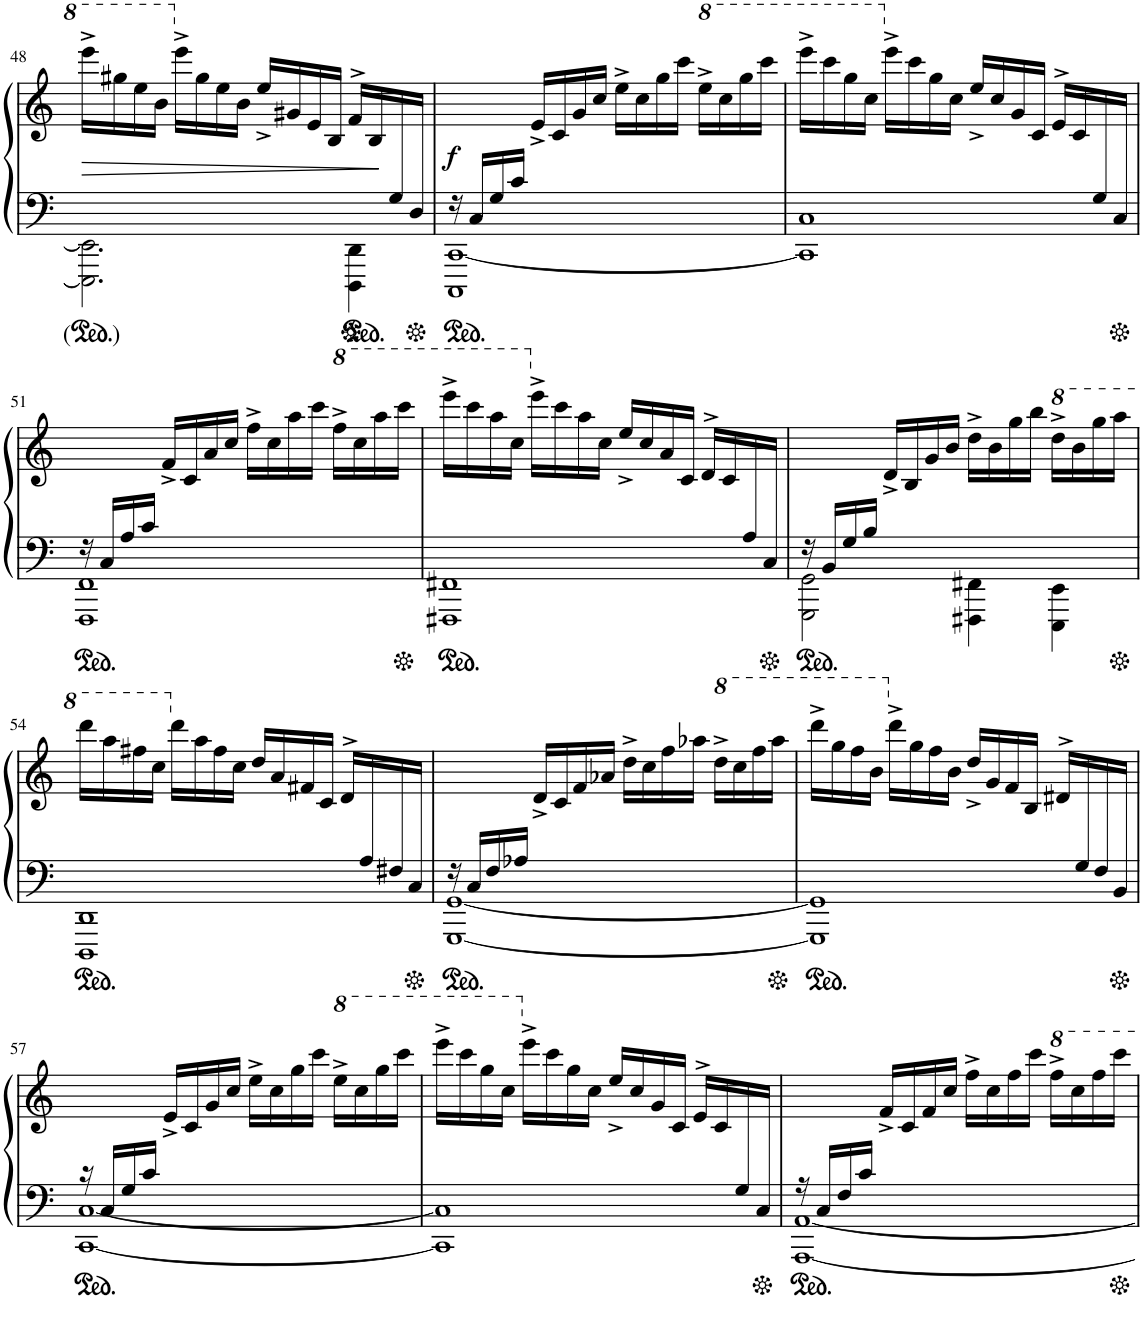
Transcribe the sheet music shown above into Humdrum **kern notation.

**kern	**kern	**dynam
*part1	*part1	*part1
*staff2	*staff1	*staff1/2
*I"피아노	*	*
!!LO:PB:g=z
*clefF4	*clefG2	*
*k[]	*k[]	*
*M4/4	*M4/4	*
=48	=48	=48
*^	*	*
!	!	!	!LO:HP:b
*	*	*^	*
2.ryy	2.EEE\] 2.EE\]	16eeee^\LL	2.ryy	>
.	.	16ggg#X\	.	.
.	.	16eee\	.	.
.	.	16bb\JJ	.	.
.	.	16eee^\LL	.	.
.	.	16gg#\	.	.
.	.	16ee\	.	.
.	.	16b\JJ	.	.
.	.	16ee^/LL	.	.
.	.	16g#X/	.	.
.	.	16e/	.	.
.	.	16B/JJ	.	.
*	*	*ped	*	*
8ryy	4DDD\^ 4DD\^	16ryy	16f^/LL	.
.	.	16ryy	16B/	.
16G/	.	16ryy	8ryy	]
16D/JJ	.	16ryy	.	.
*	*	*v	*v	*
=49	=49	=49	=49
*Xped	*	*	*
!	!	!	!LO:DY:b
16r	1CCC^ [1CC^	4ryy	f
16C/LL	.	.	.
16G/	.	.	.
16c/JJ	.	.	.
4ryy	.	16e^/LL	.
.	.	16c/	.
.	.	16g/	.
.	.	16cc/JJ	.
2ryy	.	16ee^\LL	.
.	.	16cc\	.
.	.	16gg\	.
.	.	16ccc\JJ	.
*	*	*8va	*
.	.	16eee^\LL	.
.	.	16ccc\	.
.	.	16ggg\	.
.	.	16cccc\JJ	.
=50	=50	=50	=50
*	*	*^	*
2.ryy	1CC]^ 1C^	16eeee^\LL	2.ryy	.
.	.	16cccc\	.	.
.	.	16ggg\	.	.
.	.	16ccc\JJ	.	.
*	*	*X8va	*	*
.	.	16eee^\LL	.	.
.	.	16ccc\	.	.
.	.	16gg\	.	.
.	.	16cc\JJ	.	.
.	.	16ee^/LL	.	.
.	.	16cc/	.	.
.	.	16g/	.	.
.	.	16c/JJ	.	.
8ryy	.	16ryy	16e^/LL	.
.	.	16ryy	16c/	.
16G/	.	16ryy	8ryy	.
16C/JJ	.	16ryy	.	.
*	*	*v	*v	*
!!LO:LB:g=z
=51	=51	=51	=51
16r	1FFF^ 1FF^	4ryy	.
16C/LL	.	.	.
16A/	.	.	.
16c/JJ	.	.	.
4ryy	.	16f^/LL	.
.	.	16c/	.
.	.	16a/	.
.	.	16cc/JJ	.
2ryy	.	16ff^\LL	.
.	.	16cc\	.
.	.	16aa\	.
.	.	16ccc\JJ	.
*	*	*8va	*
.	.	16fff^\LL	.
.	.	16ccc\	.
.	.	16aaa\	.
.	.	16cccc\JJ	.
=52	=52	=52	=52
*	*	*^	*
2.ryy	1FFF#X^ 1FF#X^	16eeee^\LL	2.ryy	.
.	.	16cccc\	.	.
.	.	16aaa\	.	.
.	.	16ccc\JJ	.	.
*	*	*X8va	*	*
.	.	16eee^\LL	.	.
.	.	16ccc\	.	.
.	.	16aa\	.	.
.	.	16cc\JJ	.	.
.	.	16ee^/LL	.	.
.	.	16cc/	.	.
.	.	16a/	.	.
.	.	16c/JJ	.	.
8ryy	.	16ryy	16d^/LL	.
.	.	16ryy	16c/	.
16A/	.	16ryy	8ryy	.
16C/JJ	.	16ryy	.	.
*	*	*v	*v	*
=53	=53	=53	=53
16r	2GGG\^ 2GG\^	4ryy	.
16BB/LL	.	.	.
16G/	.	.	.
16B/JJ	.	.	.
4ryy	.	16d^/LL	.
.	.	16B/	.
.	.	16g/	.
.	.	16b/JJ	.
2ryy	4FFF#X\^ 4FF#X\^	16dd^\LL	.
.	.	16b\	.
.	.	16gg\	.
.	.	16bb\JJ	.
*	*	*8va	*
.	4EEE\^ 4EE\^	16ddd^\LL	.
.	.	16bb\	.
.	.	16ggg\	.
.	.	16aaa\JJ	.
!!LO:LB:g=z
=54	=54	=54	=54
*	*	*^	*
2.ryy	1DDD^ 1DD^	16dddd\LL	2.ryy	.
.	.	16aaa\	.	.
.	.	16fff#X\	.	.
.	.	16ccc\JJ	.	.
*	*	*X8va	*	*
.	.	16ddd\LL	.	.
.	.	16aa\	.	.
.	.	16ff#\	.	.
.	.	16cc\JJ	.	.
.	.	16dd/LL	.	.
.	.	16a/	.	.
.	.	16f#X/	.	.
.	.	16c/JJ	.	.
16ryy	.	16ryy	16d^/LL	.
16A/	.	16ryy	8.ryy	.
16F#X/	.	16ryy	.	.
16C/JJ	.	16ryy	.	.
*	*	*v	*v	*
=55	=55	=55	=55
16r	[1GGG^ [1GG^	4ryy	.
16C/LL	.	.	.
16F/	.	.	.
16A-X/JJ	.	.	.
4ryy	.	16d^/LL	.
.	.	16c/	.
.	.	16f/	.
.	.	16a-X/JJ	.
2ryy	.	16dd^\LL	.
.	.	16cc\	.
.	.	16ff\	.
.	.	16aa-X\JJ	.
*	*	*8va	*
.	.	16ddd^\LL	.
.	.	16ccc\	.
.	.	16fff\	.
.	.	16aaa-\JJ	.
=56	=56	=56	=56
*	*	*^	*
2.ryy	1GGG] 1GG]	16dddd^\LL	2.ryy	.
.	.	16ggg\	.	.
.	.	16fff\	.	.
.	.	16bb\JJ	.	.
*	*	*X8va	*	*
.	.	16ddd^\LL	.	.
.	.	16gg\	.	.
.	.	16ff\	.	.
.	.	16b\JJ	.	.
.	.	16dd^/LL	.	.
.	.	16g/	.	.
.	.	16f/	.	.
.	.	16B/JJ	.	.
16ryy	.	16ryy	16d#X^/LL	.
16G/	.	16ryy	8.ryy	.
16F/	.	16ryy	.	.
16BB/JJ	.	16ryy	.	.
*	*	*v	*v	*
!!LO:LB:g=z
=57	=57	=57	=57
16r	[1CC [1C	4ryy	.
16C/LL	.	.	.
16G/	.	.	.
16c/JJ	.	.	.
4ryy	.	16e^/LL	.
.	.	16c/	.
.	.	16g/	.
.	.	16cc/JJ	.
2ryy	.	16ee^\LL	.
.	.	16cc\	.
.	.	16gg\	.
.	.	16ccc\JJ	.
*	*	*8va	*
.	.	16eee^\LL	.
.	.	16ccc\	.
.	.	16ggg\	.
.	.	16cccc\JJ	.
=58	=58	=58	=58
*	*	*^	*
2.ryy	1CC] 1C]	16eeee^\LL	2.ryy	.
.	.	16cccc\	.	.
.	.	16ggg\	.	.
.	.	16ccc\JJ	.	.
*	*	*X8va	*	*
.	.	16eee^\LL	.	.
.	.	16ccc\	.	.
.	.	16gg\	.	.
.	.	16cc\JJ	.	.
.	.	16ee^/LL	.	.
.	.	16cc/	.	.
.	.	16g/	.	.
.	.	16c/JJ	.	.
8ryy	.	16ryy	16e^/LL	.
.	.	16ryy	16c/	.
16G/	.	16ryy	8ryy	.
16C/JJ	.	16ryy	.	.
*	*	*v	*v	*
=59	=59	=59	=59
16r	[1AAA [1AA	4ryy	.
16C/LL	.	.	.
16F/	.	.	.
16c/JJ	.	.	.
4ryy	.	16f^/LL	.
.	.	16c/	.
.	.	16f/	.
.	.	16cc/JJ	.
2ryy	.	16ff^\LL	.
.	.	16cc\	.
.	.	16ff\	.
.	.	16ccc\JJ	.
.	.	16fff^\LL	.
.	.	16ccc\	.
.	.	16fff\	.
.	.	16cccc\JJ	.
*v	*v	*	*
=	=	=
*-	*-	*-
